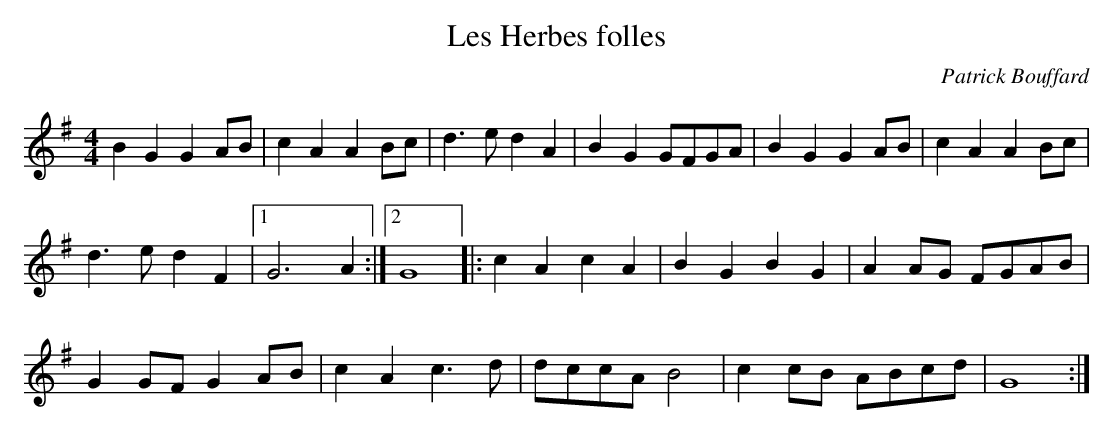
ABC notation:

X:1
T:Les Herbes folles
C:Patrick Bouffard
L:1/4
M:4/4
K:G
BGGA/B/ | cAAB/c/ | d>edA | BG G/F/G/A/ | BGGA/B/ | cAAB/c/ |
d>edF |1 G3A :|2 G4 |: cAcA | BGBG | AA/G/ F/G/A/B/ |
GG/F/ GA/B/ | cAc>d | d/c/c/A/2 B2 | cc/B/ A/B/c/d/ | G4 :|
